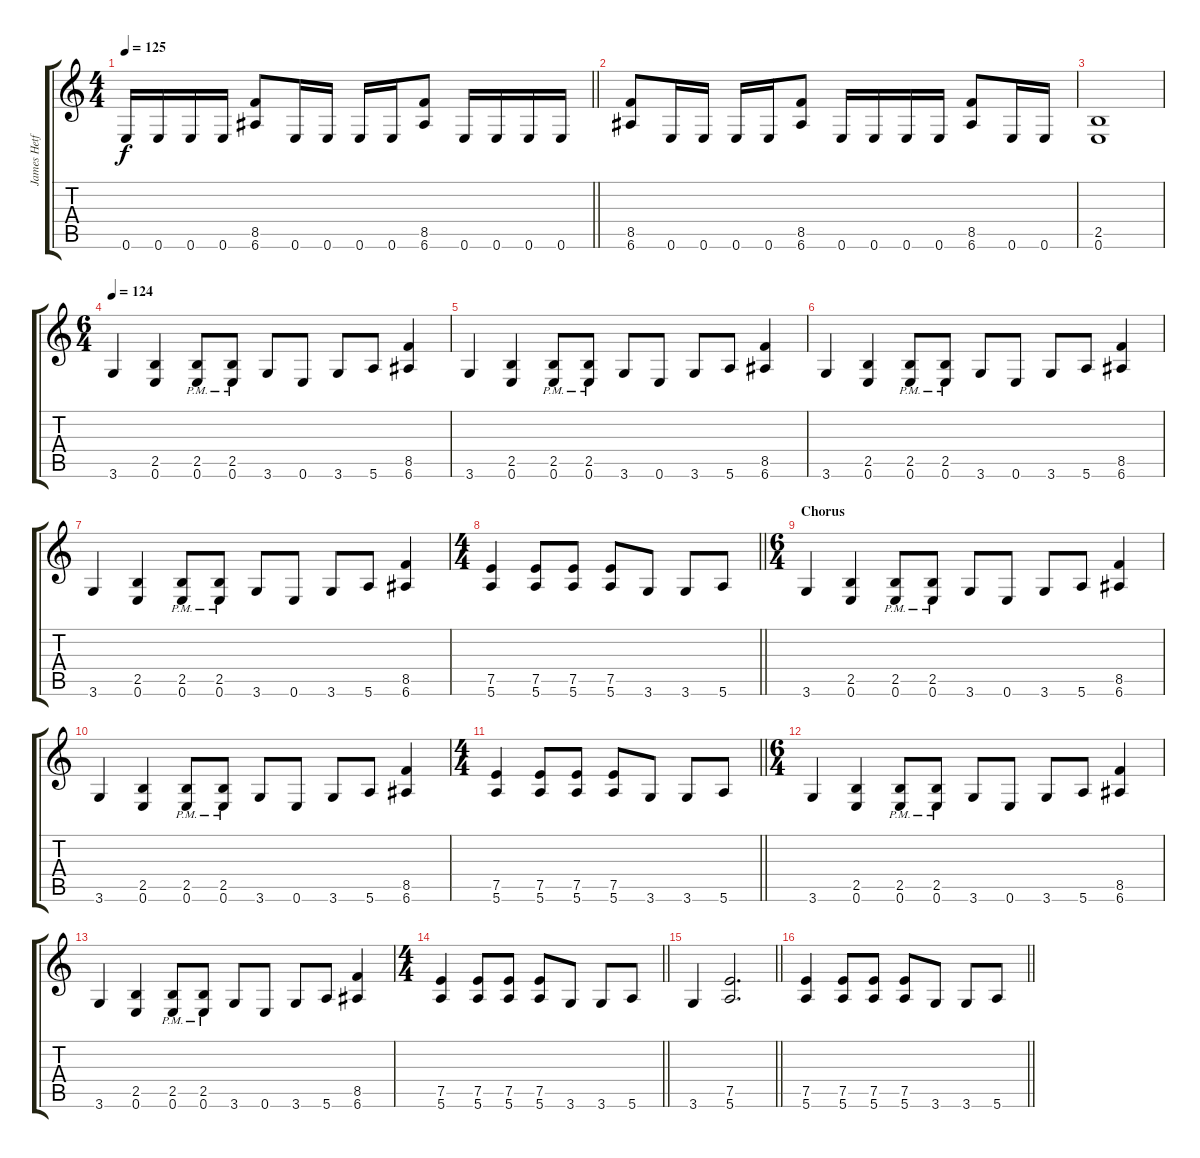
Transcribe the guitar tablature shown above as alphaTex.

\track ("James Hetfield" "James Hetf") {instrument distortionguitar}
\staff {score tabs}
\tuning (E4 B3 G3 D3 A2 E2) {hide}
\ts (4 4)
\tempo 125
\clef g2
\barLineRight lightlight
\ks c
0.6.16{dy f} 0.6.16 0.6.16 0.6.16 (8.5 6.6).8 0.6.16 0.6.16 0.6.16 0.6.16 (8.5 6.6).8 0.6.16 0.6.16 0.6.16 0.6.16 |
(8.5 6.6).8 0.6.16 0.6.16 0.6.16 0.6.16 (8.5 6.6).8 0.6.16 0.6.16 0.6.16 0.6.16 (8.5 6.6).8 0.6.16 0.6.16 |
(2.5 0.6).1 |
\ts (6 4)
\tempo 124
3.6.4 (2.5 0.6).4 (2.5{pm} 0.6{pm}).8 (2.5{pm} 0.6{pm}).8 3.6.8 0.6.8 3.6.8 5.6.8 (8.5 6.6).4 |
3.6.4 (2.5 0.6).4 (2.5{pm} 0.6{pm}).8 (2.5{pm} 0.6{pm}).8 3.6.8 0.6.8 3.6.8 5.6.8 (8.5 6.6).4 |
3.6.4 (2.5 0.6).4 (2.5{pm} 0.6{pm}).8 (2.5{pm} 0.6{pm}).8 3.6.8 0.6.8 3.6.8 5.6.8 (8.5 6.6).4 |
3.6.4 (2.5 0.6).4 (2.5{pm} 0.6{pm}).8 (2.5{pm} 0.6{pm}).8 3.6.8 0.6.8 3.6.8 5.6.8 (8.5 6.6).4 |
\ts (4 4)
\barLineRight lightlight
(7.5 5.6).4 (7.5 5.6).8 (7.5 5.6).8 (7.5 5.6).8 3.6.8 3.6.8 5.6.8 |
\ts (6 4)
\section ("" "Chorus")
3.6.4 (2.5 0.6).4 (2.5{pm} 0.6{pm}).8 (2.5{pm} 0.6{pm}).8 3.6.8 0.6.8 3.6.8 5.6.8 (8.5 6.6).4 |
3.6.4 (2.5 0.6).4 (2.5{pm} 0.6{pm}).8 (2.5{pm} 0.6{pm}).8 3.6.8 0.6.8 3.6.8 5.6.8 (8.5 6.6).4 |
\ts (4 4)
\barLineRight lightlight
(7.5 5.6).4 (7.5 5.6).8 (7.5 5.6).8 (7.5 5.6).8 3.6.8 3.6.8 5.6.8 |
\ts (6 4)
3.6.4 (2.5 0.6).4 (2.5{pm} 0.6{pm}).8 (2.5{pm} 0.6{pm}).8 3.6.8 0.6.8 3.6.8 5.6.8 (8.5 6.6).4 |
3.6.4 (2.5 0.6).4 (2.5{pm} 0.6{pm}).8 (2.5{pm} 0.6{pm}).8 3.6.8 0.6.8 3.6.8 5.6.8 (8.5 6.6).4 |
\ts (4 4)
\barLineRight lightlight
(7.5 5.6).4 (7.5 5.6).8 (7.5 5.6).8 (7.5 5.6).8 3.6.8 3.6.8 5.6.8 |
\barLineRight lightlight
3.6.4 (7.5 5.6).2{d} |
\barLineRight lightlight
(7.5 5.6).4 (7.5 5.6).8 (7.5 5.6).8 (7.5 5.6).8 3.6.8 3.6.8 5.6.8
